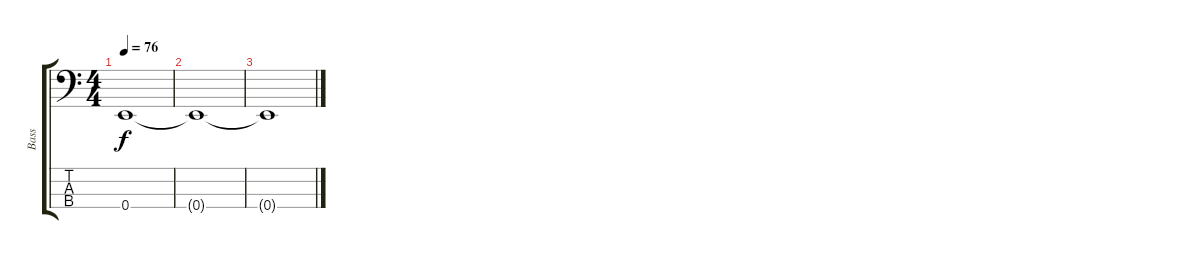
\track ("Bass" "Bass") {instrument electricbassfinger}
\staff {score tabs}
\tuning (G2 D2 A1 E1) {hide}
\ts (4 4)
\tempo 76
\clef f4
\ks c
0.4{t}.1{dy f} |
0.4{t}.1 |
0.4{t}.1
